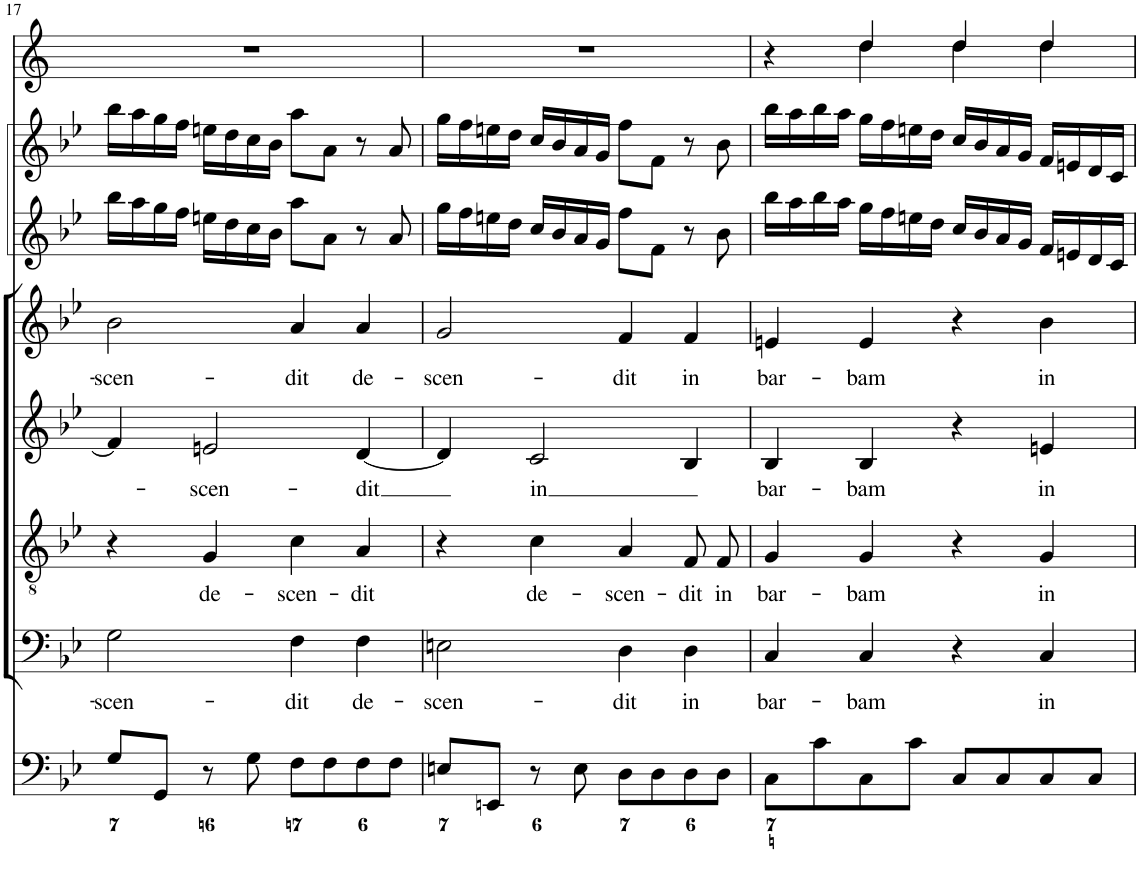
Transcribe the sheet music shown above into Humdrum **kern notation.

**kern	**kern	**text	**kern	**text	**kern	**text	**kern	**text	**kern	**kern	**kern
*part8	*part7	*part7	*part6	*part6	*part5	*part5	*part4	*part4	*part3	*part2	*part1
*staff8	*staff7	*staff7	*staff6	*staff6	*staff5	*staff5	*staff4	*staff4	*staff3	*staff2	*staff1
*I"Organ	*I"Voice	*	*I"Tenor	*	*I"Alto	*	*I"Voice	*	*I"Violin	*I"Violini	*I"Clarini in B[b]
*	*	*	*	*	*	*	*	*	*I'Vln	*I'Vln	*
!!LO:PB:g=z
*clefF4	*clefF4	*	*clefGv2	*	*clefG2	*	*clefG2	*	*clefG2	*clefG2	*clefG2
*	*	*	*	*	*	*	*	*	*	*	*Trd1c2
*k[b-e-]	*k[b-e-]	*	*k[b-e-]	*	*k[b-e-]	*	*k[b-e-]	*	*k[b-e-]	*k[b-e-]	*k[]
*M4/4	*M4/4	*	*M4/4	*	*M4/4	*	*M4/4	*	*M4/4	*M4/4	*M4/4
*met(c)	*met(c)	*	*met(c)	*	*met(c)	*	*met(c)	*	*met(c)	*met(c)	*met(c)
=17	=17	=17	=17	=17	=17	=17	=17	=17	=17	=17	=17
!	!	!LO:LY:b	!	!	!	!	!	!LO:LY:b	!	!	!
8G/L	2G\	-scen-	4r	.	4f/]	.	2b-\	-scen-	16bb-\LL	16bb-\LL	1r
.	.	.	.	.	.	.	.	.	16aa\	16aa\	.
8GG/J	.	.	.	.	.	.	.	.	16gg\	16gg\	.
.	.	.	.	.	.	.	.	.	16ff\JJ	16ff\JJ	.
!	!	!	!	!LO:LY:b	!	!LO:LY:b	!	!	!	!	!
8r	.	.	4G/	de-	2en/	-scen-	.	.	16een\LL	16een\LL	.
.	.	.	.	.	.	.	.	.	16dd\	16dd\	.
8G\	.	.	.	.	.	.	.	.	16cc\	16cc\	.
.	.	.	.	.	.	.	.	.	16b-\JJ	16b-\JJ	.
!	!	!LO:LY:b	!	!LO:LY:b	!	!	!	!LO:LY:b	!	!	!
8F\L	4F\	-dit	4c\	-scen-	.	.	4a/	-dit	8aa\L	8aa\L	.
8F\	.	.	.	.	.	.	.	.	8a\J	8a\J	.
!	!	!LO:LY:b	!	!LO:LY:b	!	!LO:LY:b	!	!LO:LY:b	!	!	!
8F\	4F\	de-	4A/	-dit	[4d/	-dit	4a/	de-	8r	8r	.
8F\J	.	.	.	.	.	.	.	.	8a/	8a/	.
=18	=18	=18	=18	=18	=18	=18	=18	=18	=18	=18	=18
!	!	!LO:LY:b	!	!	!	!	!	!LO:LY:b	!	!	!
8En/L	2En\	-scen-	4r	.	4d/]	.	2g/	-scen-	16gg\LL	16gg\LL	1r
.	.	.	.	.	.	.	.	.	16ff\	16ff\	.
8EEn/J	.	.	.	.	.	.	.	.	16een\	16een\	.
.	.	.	.	.	.	.	.	.	16dd\JJ	16dd\JJ	.
!	!	!	!	!LO:LY:b	!	!LO:LY:b	!	!	!	!	!
8r	.	.	4c\	de-	2c/	in	.	.	16cc/LL	16cc/LL	.
.	.	.	.	.	.	.	.	.	16b-/	16b-/	.
8E\	.	.	.	.	.	.	.	.	16a/	16a/	.
.	.	.	.	.	.	.	.	.	16g/JJ	16g/JJ	.
!	!	!LO:LY:b	!	!LO:LY:b	!	!	!	!LO:LY:b	!	!	!
8D\L	4D\	-dit	4A/	-scen-	.	.	4f/	-dit	8ff\L	8ff\L	.
8D\	.	.	.	.	.	.	.	.	8f\J	8f\J	.
!	!	!LO:LY:b	!	!LO:LY:b	!	!	!	!LO:LY:b	!	!	!
8D\	4D\	in	8F/L	-dit	4B-/	.	4f/	in	8r	8r	.
!	!	!	!	!LO:LY:b	!	!	!	!	!	!	!
8D\J	.	.	8F/J	in	.	.	.	.	8b-\	8b-\	.
=19	=19	=19	=19	=19	=19	=19	=19	=19	=19	=19	=19
!	!	!LO:LY:b	!	!LO:LY:b	!	!LO:LY:b	!	!LO:LY:b	!	!	!
*	*	*	*	*	*	*	*	*	*	*	*^
8C\L	4C/	bar-	4G/	bar-	4B-/	bar-	4en/	bar-	16bb-\LL	16bb-\LL	4r	4ryy
.	.	.	.	.	.	.	.	.	16aa\	16aa\	.	.
8c\	.	.	.	.	.	.	.	.	16bb-\	16bb-\	.	.
.	.	.	.	.	.	.	.	.	16aa\JJ	16aa\JJ	.	.
!	!	!LO:LY:b	!	!LO:LY:b	!	!LO:LY:b	!	!LO:LY:b	!	!	!	!
8C\	4C/	-bam	4G/	-bam	4B-/	-bam	4e/	-bam	16gg\LL	16gg\LL	4dd/	4dd\
.	.	.	.	.	.	.	.	.	16ff\	16ff\	.	.
8c\J	.	.	.	.	.	.	.	.	16een\	16een\	.	.
.	.	.	.	.	.	.	.	.	16dd\JJ	16dd\JJ	.	.
8C/L	4r	.	4r	.	4r	.	4r	.	16cc/LL	16cc/LL	4dd/	4dd\
.	.	.	.	.	.	.	.	.	16b-/	16b-/	.	.
8C/	.	.	.	.	.	.	.	.	16a/	16a/	.	.
.	.	.	.	.	.	.	.	.	16g/JJ	16g/JJ	.	.
!	!	!LO:LY:b	!	!LO:LY:b	!	!LO:LY:b	!	!LO:LY:b	!	!	!	!
8C/	4C/	in	4G/	in	4en/	in	4b-\	in	16f/LL	16f/LL	4dd/	4dd\
.	.	.	.	.	.	.	.	.	16en/	16en/	.	.
8C/J	.	.	.	.	.	.	.	.	16d/	16d/	.	.
.	.	.	.	.	.	.	.	.	16c/JJ	16c/JJ	.	.
*	*	*	*	*	*	*	*	*	*	*	*v	*v
=	=	=	=	=	=	=	=	=	=	=	=
*-	*-	*-	*-	*-	*-	*-	*-	*-	*-	*-	*-
